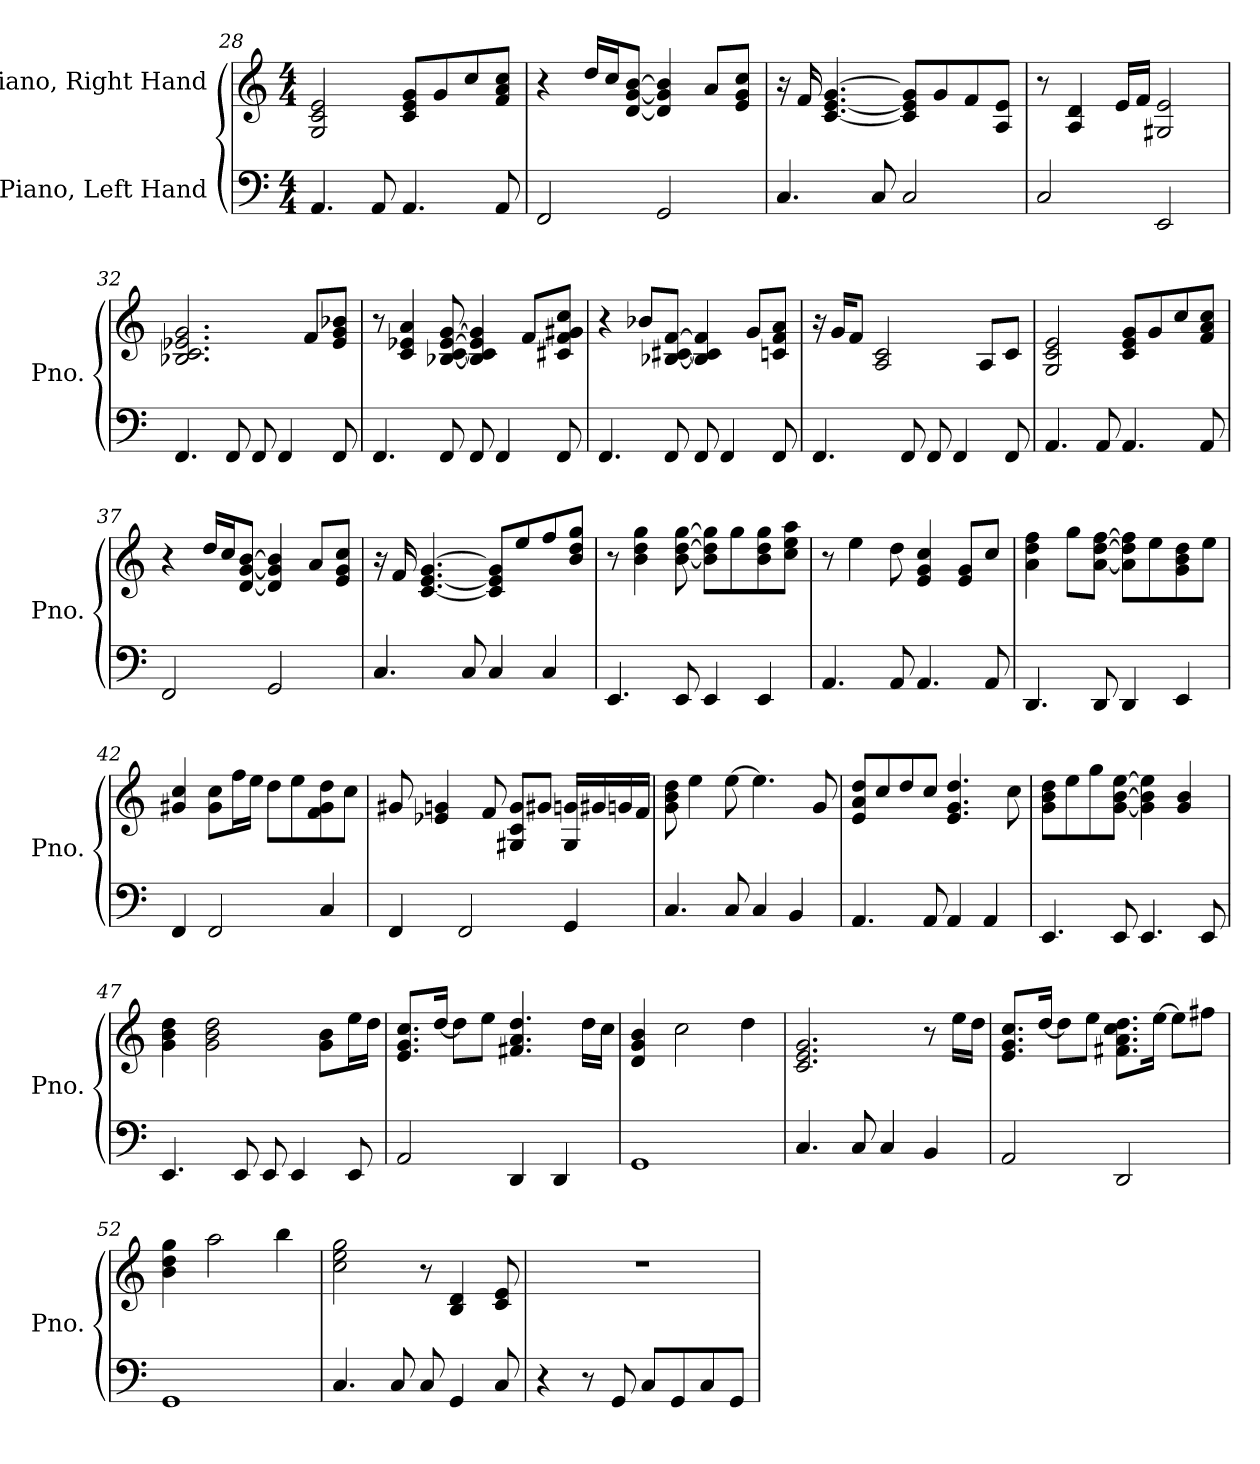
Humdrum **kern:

**kern	**kern
*part2	*part1
*staff2	*staff1
*I"Piano, Left Hand	*I"Piano, Right Hand
*I'Pno.	*I'Pno.
*clefF4	*clefG2
*k[]	*k[]
*M4/4	*M4/4
=28	=28
4.AA/	2G/ 2c/ 2e/
8AA/	.
4.AA/	8c/ 8e/ 8g/L
.	8g/
.	8cc/
8AA/	8f/ 8a/ 8cc/J
!!LO:PB:g=z
=29	=29
2FF/	4r
.	16dd/LL
.	16cc/J
.	[8d/ [8g/ [8b/J
2GG/	4d/] 4g/] 4b/]
.	8a/L
.	8e/ 8g/ 8cc/J
=30	=30
4.C/	16r
.	16f/
.	[4.c/ [4.e/ [4.g/
8C/	.
2C/	8c/] 8e/] 8g/]L
.	8g/
.	8f/
.	8A/ 8e/J
=31	=31
2C/	8r
.	4A/ 4d/
.	16e/LL
.	16f/JJ
2EE/	2G#X/ 2e/
=32	=32
4.FF/	2.B-X/ 2.c/ 2.e-X/ 2.g/
8FF/	.
8FF/	.
4FF/	.
.	8f/L
8FF/	8e-/ 8g/ 8b-X/J
=33	=33
4.FF/	8r
.	4c/ 4e-X/ 4a/
8FF/	[8B-X/ [8c/ [8e-/ [8g/
8FF/	4B-/] 4c/] 4e-/] 4g/]
4FF/	.
.	8f/L
8FF/	8c#X/ 8f/ 8g#X/ 8cc/J
!!LO:LB:g=z
=34	=34
4.FF/	4r
.	8b-X/L
8FF/	[8B-X/ [8c#X/ [8f/J
8FF/	4B-/] 4c#/] 4f/]
4FF/	.
.	8g/L
8FF/	8cn/ 8f/ 8a/J
=35	=35
4.FF/	16r
.	16g/KL
.	8f/J
.	2A/ 2c/
8FF/	.
8FF/	.
4FF/	.
.	8A/L
8FF/	8c/J
=36	=36
4.AA/	2G/ 2c/ 2e/
8AA/	.
4.AA/	8c/ 8e/ 8g/L
.	8g/
.	8cc/
8AA/	8f/ 8a/ 8cc/J
=37	=37
2FF/	4r
.	16dd/LL
.	16cc/J
.	[8d/ [8g/ [8b/J
2GG/	4d/] 4g/] 4b/]
.	8a/L
.	8e/ 8g/ 8cc/J
!!LO:LB:g=z
=38	=38
4.C/	16r
.	16f/
.	[4.c/ [4.e/ [4.g/
8C/	.
4C/	8c/] 8e/] 8g/]L
.	8ee/
4C/	8ff/
.	8b/ 8dd/ 8gg/J
=39	=39
4.EE/	8r
.	4b\ 4dd\ 4gg\
8EE/	[8b\ [8dd\ [8gg\
4EE/	8b\] 8dd\] 8gg\]L
.	8gg\
4EE/	8b\ 8dd\ 8gg\
.	8cc\ 8ee\ 8aa\J
=40	=40
4.AA/	8r
.	4ee\
8AA/	8dd\
4.AA/	4e/ 4g/ 4cc/
.	8e/ 8g/L
8AA/	8cc/J
=41	=41
4.DD/	4a\ 4dd\ 4ff\
.	8gg\L
8DD/	[8a\ [8dd\ [8ff\J
4DD/	8a\] 8dd\] 8ff\]L
.	8ee\
4EE/	8g\ 8b\ 8dd\
.	8ee\J
=42	=42
4FF/	4g#X/ 4cc/
2FF/	8g#\ 8cc\L
.	16ff\L
.	16ee\JJ
.	8dd\L
.	8ee\
4C/	8f\ 8g#\ 8dd\
.	8cc\J
!!LO:LB:g=z
=43	=43
4FF/	8g#X/
.	4e-X/ 4gn/
2FF/	.
.	8f/
.	8G#X/ 8c/ 8g/L
.	8g#X/J
4GG/	16G#/ 16gn/LL
.	16g#X/
.	16gn/
.	16f/JJ
=44	=44
4.C/	8g\ 8b\ 8dd\
.	4ee\
8C/	[8ee\
4C/	4.ee\]
4BB/	.
.	8g/
=45	=45
4.AA/	8e/ 8a/ 8dd/L
.	8cc/
.	8dd/
8AA/	8cc/J
4AA/	4.e/ 4.g/ 4.dd/
4AA/	.
.	8cc\
=46	=46
4.EE/	8g\ 8b\ 8dd\L
.	8ee\
.	8gg\
8EE/	[8g\ [8b\ [8ee\J
4.EE/	4g\] 4b\] 4ee\]
.	4g/ 4b/
8EE/	.
!!LO:LB:g=z
=47	=47
4.EE/	4g\ 4b\ 4dd\
.	2g\ 2b\ 2dd\
8EE/	.
8EE/	.
4EE/	.
.	8g\ 8b\L
8EE/	16ee\L
.	16dd\JJ
=48	=48
2AA/	8.e/ 8.g/ 8.cc/L
.	[16dd/Jk
.	8dd\L]
.	8ee\J
4DD/	4.f#X/ 4.a/ 4.dd/
4DD/	.
.	16dd\LL
.	16cc\JJ
=49	=49
1GG	4d/ 4g/ 4b/
.	2cc\
.	4dd\
=50	=50
4.C/	2.c/ 2.e/ 2.g/
8C/	.
4C/	.
4BB/	8r
.	16ee\LL
.	16dd\JJ
=51	=51
2AA/	8.e/ 8.g/ 8.cc/L
.	[16dd/Jk
.	8dd\L]
.	8ee\J
2DD/	8.f#X\ 8.a\ 8.cc\ 8.dd\L
.	[16ee\Jk
.	8ee\L]
.	8ff#X\J
!!LO:LB:g=z
=52	=52
1GG	4b\ 4dd\ 4gg\
.	2aa\
.	4bb\
=53	=53
4.C/	2cc\ 2ee\ 2gg\
8C/	.
8C/	8r
4GG/	4B/ 4d/
8C/	8c/ 8e/
=54	=54
4r	1r
8r	.
8GG/	.
8C/L	.
8GG/	.
8C/	.
8GG/J	.
=	=
*-	*-
